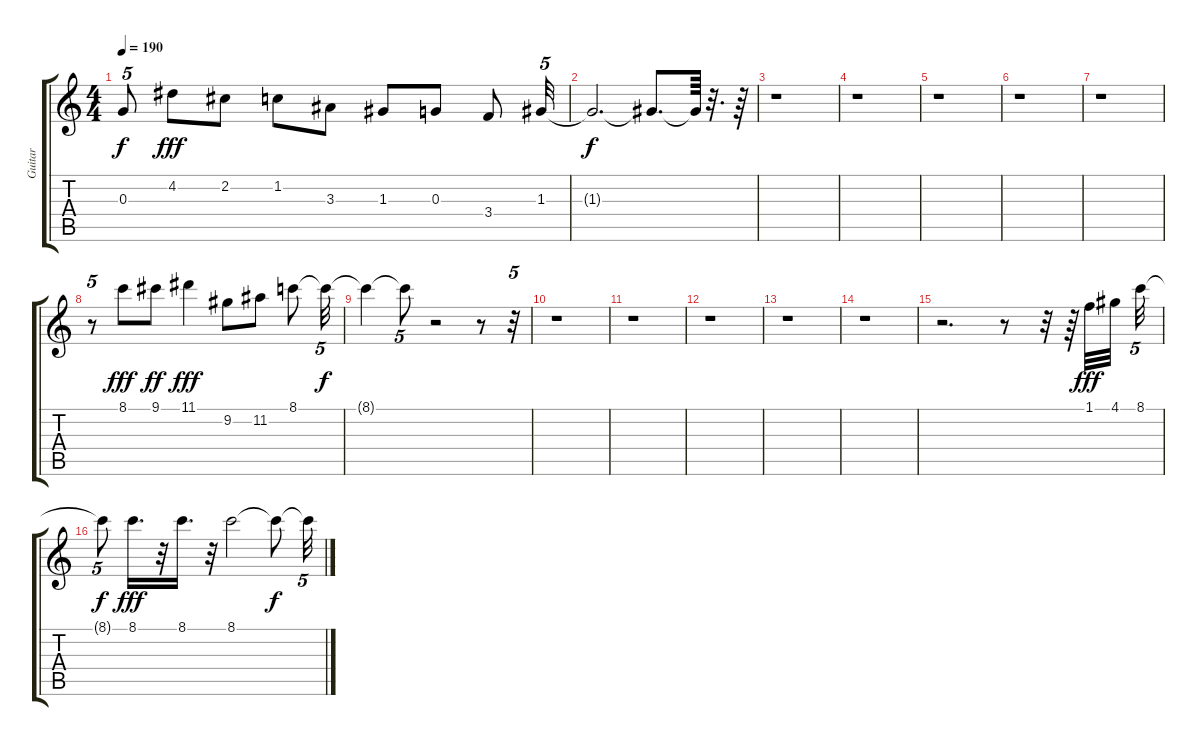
\track ("Guitar" "Guitar") {instrument acousticguitarsteel}
\staff {score tabs}
\tuning (E4 B3 G3 D3 A2 E2) {hide}
\ts (4 4)
\tempo 190
\clef g2
\ks c
0.3{t}.8{tu (5 4) dy f} 4.2.8{dy fff} 2.2.8 1.2.8 3.3.8 1.3.8 0.3.8 3.4.8 1.3.32{tu (5 4)} |
1.3{t}.2{d dy f} 1.3{t}.8{d} 1.3{t}.64 r.32{d} r.64 |
r.1 |
r.1 |
r.1 |
r.1 |
r.1 |
r.8{tu (5 4)} 8.1.8{dy fff} 9.1.8{dy ff} 11.1.4{dy fff} 9.2.8 11.2.8 8.1.8 8.1{t}.32{tu (5 4) dy f} |
8.1{t}.4 8.1{t}.8{tu (5 4)} r.2 r.8 r.32{tu (5 4)} |
r.1 |
r.1 |
r.1 |
r.1 |
r.1 |
r.2{d} r.8 r.32 r.64 1.1.32{dy fff} 4.1.32 8.1.32{tu (5 4)} |
8.1{t}.8{tu (5 4) dy f} 8.1.16{d dy fff} r.32 8.1.16{d} r.32 8.1.2 8.1{t}.8{dy f} 8.1{t}.32{tu (5 4)}
